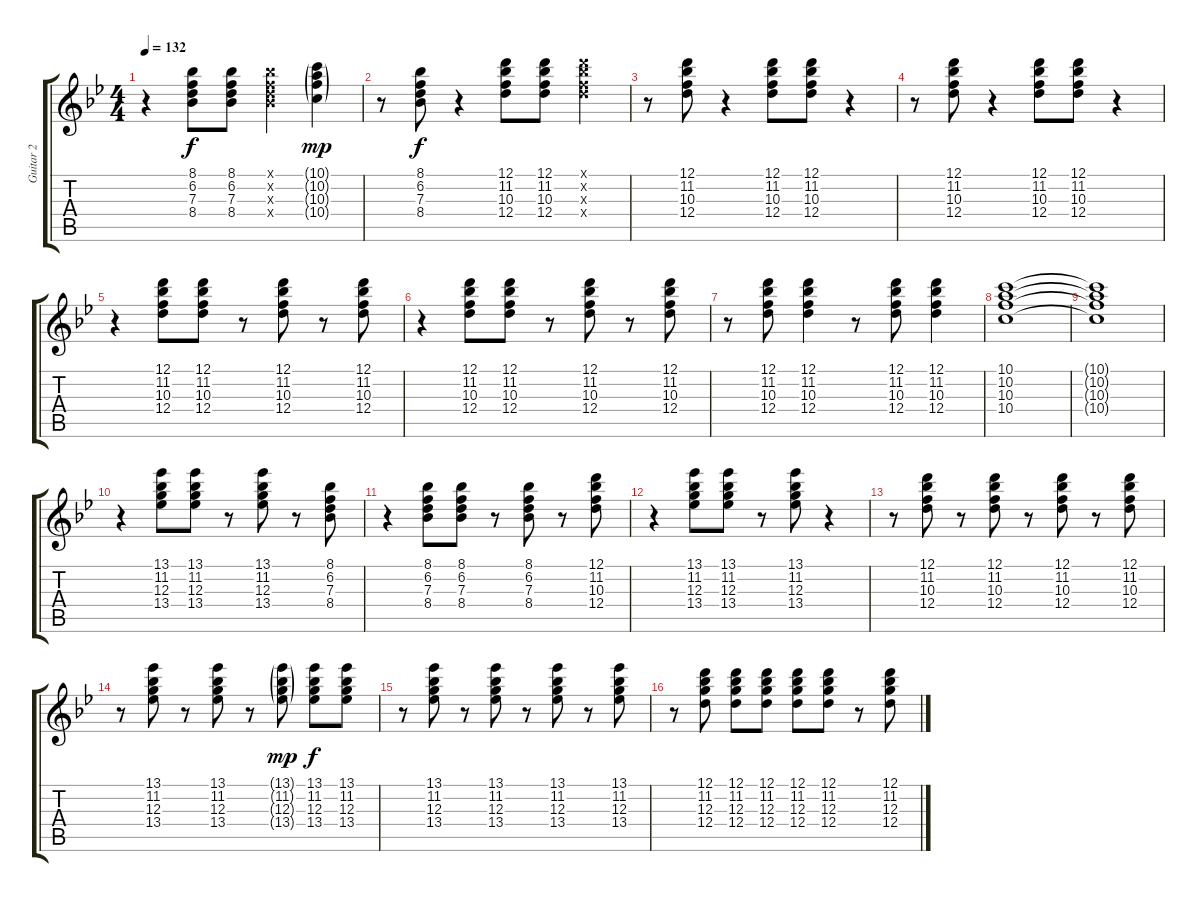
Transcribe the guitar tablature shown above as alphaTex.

\track ("Guitar 2" "Guitar 2") {instrument acousticguitarsteel}
\staff {score tabs}
\tuning (D4 B3 G3 D3 G2 D2) {hide}
\ts (4 4)
\tempo 132
\clef g2
\ks bb
r.4{dy f} (8.1 6.2 7.3 8.4).8 (8.1 6.2 7.3 8.4).8 (8.1{x} 6.2{x} 7.3{x} 8.4{x}).4 (10.1{g} 10.2{g} 10.3{g} 10.4{g}).4{dy mp} |
r.8 (8.1 6.2 7.3 8.4).8{dy f} r.4 (12.1 11.2 10.3 12.4).8 (12.1 11.2 10.3 12.4).8 (12.1{x} 11.2{x} 10.3{x} 12.4{x}).4 |
r.8 (12.1 11.2 10.3 12.4).8 r.4 (12.1 11.2 10.3 12.4).8 (12.1 11.2 10.3 12.4).8 r.4 |
r.8 (12.1 11.2 10.3 12.4).8 r.4 (12.1 11.2 10.3 12.4).8 (12.1 11.2 10.3 12.4).8 r.4 |
r.4 (12.1 11.2 10.3 12.4).8 (12.1 11.2 10.3 12.4).8 r.8 (12.1 11.2 10.3 12.4).8 r.8 (12.1 11.2 10.3 12.4).8 |
r.4 (12.1 11.2 10.3 12.4).8 (12.1 11.2 10.3 12.4).8 r.8 (12.1 11.2 10.3 12.4).8 r.8 (12.1 11.2 10.3 12.4).8 |
r.8 (12.1 11.2 10.3 12.4).8 (12.1 11.2 10.3 12.4).4 r.8 (12.1 11.2 10.3 12.4).8 (12.1 11.2 10.3 12.4).4 |
(10.1 10.2 10.3 10.4).1 |
(10.1{t} 10.2{t} 10.3{t} 10.4{t}).1 |
r.4 (13.1 11.2 12.3 13.4).8 (13.1 11.2 12.3 13.4).8 r.8 (13.1 11.2 12.3 13.4).8 r.8 (8.1 6.2 7.3 8.4).8 |
r.4 (8.1 6.2 7.3 8.4).8 (8.1 6.2 7.3 8.4).8 r.8 (8.1 6.2 7.3 8.4).8 r.8 (12.1 11.2 10.3 12.4).8 |
r.4 (13.1 11.2 12.3 13.4).8 (13.1 11.2 12.3 13.4).8 r.8 (13.1 11.2 12.3 13.4).8 r.4 |
r.8 (12.1 11.2 10.3 12.4).8 r.8 (12.1 11.2 10.3 12.4).8 r.8 (12.1 11.2 10.3 12.4).8 r.8 (12.1 11.2 10.3 12.4).8 |
r.8 (13.1 11.2 12.3 13.4).8 r.8 (13.1 11.2 12.3 13.4).8 r.8 (13.1{g} 11.2{g} 12.3{g} 13.4{g}).8{dy mp} (13.1 11.2 12.3 13.4).8{dy f} (13.1 11.2 12.3 13.4).8 |
r.8 (13.1 11.2 12.3 13.4).8 r.8 (13.1 11.2 12.3 13.4).8 r.8 (13.1 11.2 12.3 13.4).8 r.8 (13.1 11.2 12.3 13.4).8 |
r.8 (12.1 11.2 12.3 12.4).8 (12.1 11.2 12.3 12.4).8 (12.1 11.2 12.3 12.4).8 (12.1 11.2 12.3 12.4).8 (12.1 11.2 12.3 12.4).8 r.8 (12.1 11.2 12.3 12.4).8
